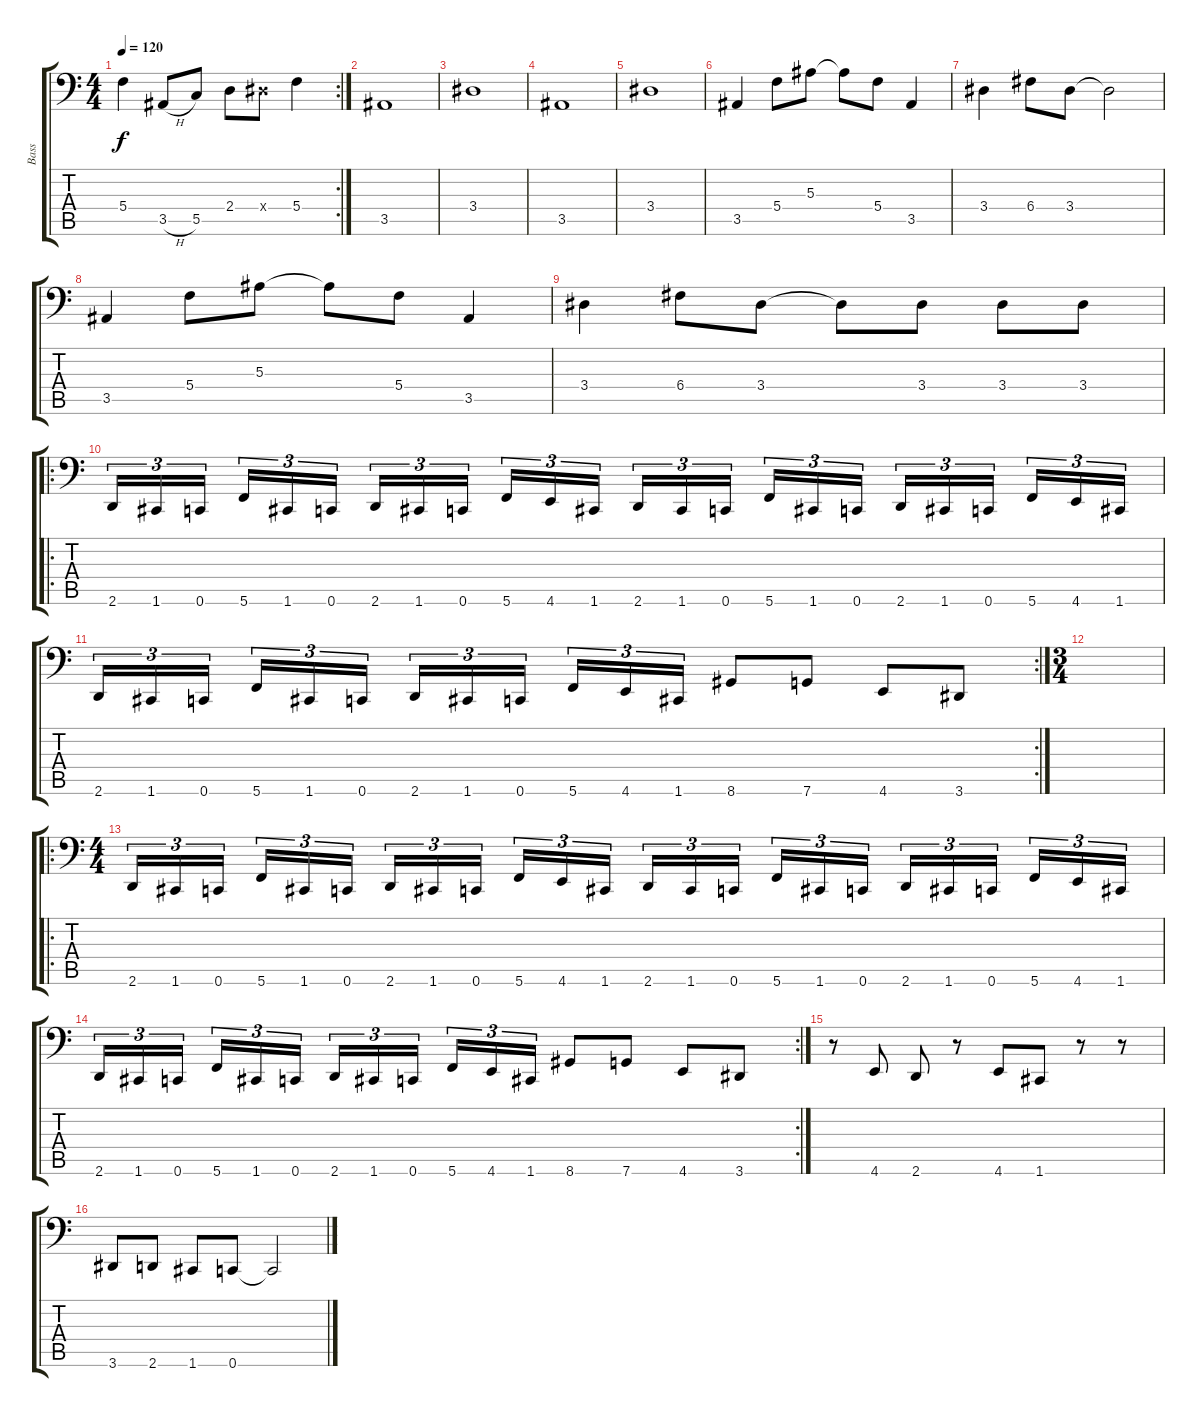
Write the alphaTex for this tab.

\track ("Bass" "Bass") {instrument electricbasspick}
\staff {score tabs}
\tuning (D3 A2 F2 C2 G1 C1) {hide}
\rc 2
\ts (4 4)
\tempo 120
\clef f4
\ks c
5.4{t}.4{dy f} 3.5{h}.8 5.5.8 2.4.8 3.4{x}.8 5.4.4 |
3.5.1 |
3.4.1 |
3.5.1 |
3.4.1 |
3.5.4 5.4.8 5.3.8 5.3{t}.8 5.4.8 3.5.4 |
3.4.4 6.4.8 3.4.8 3.4{t}.2 |
3.5.4 5.4.8 5.3.8 5.3{t}.8 5.4.8 3.5.4 |
3.4.4 6.4.8 3.4.8 3.4{t}.8 3.4.8 3.4.8 3.4.8 |
\ro
2.6.16{tu (3 2)} 1.6.16{tu (3 2)} 0.6.16{tu (3 2) beam splitsecondary} 5.6.16{tu (3 2)} 1.6.16{tu (3 2)} 0.6.16{tu (3 2)} 2.6.16{tu (3 2)} 1.6.16{tu (3 2)} 0.6.16{tu (3 2) beam splitsecondary} 5.6.16{tu (3 2)} 4.6.16{tu (3 2)} 1.6.16{tu (3 2)} 2.6.16{tu (3 2)} 1.6.16{tu (3 2)} 0.6.16{tu (3 2) beam splitsecondary} 5.6.16{tu (3 2)} 1.6.16{tu (3 2)} 0.6.16{tu (3 2)} 2.6.16{tu (3 2)} 1.6.16{tu (3 2)} 0.6.16{tu (3 2) beam splitsecondary} 5.6.16{tu (3 2)} 4.6.16{tu (3 2)} 1.6.16{tu (3 2)} |
\rc 2
2.6.16{tu (3 2)} 1.6.16{tu (3 2)} 0.6.16{tu (3 2) beam splitsecondary} 5.6.16{tu (3 2)} 1.6.16{tu (3 2)} 0.6.16{tu (3 2)} 2.6.16{tu (3 2)} 1.6.16{tu (3 2)} 0.6.16{tu (3 2) beam splitsecondary} 5.6.16{tu (3 2)} 4.6.16{tu (3 2)} 1.6.16{tu (3 2)} 8.6.8 7.6.8 4.6.8 3.6.8 |
\ts (3 4)
|
\ro
\ts (4 4)
2.6.16{tu (3 2)} 1.6.16{tu (3 2)} 0.6.16{tu (3 2) beam splitsecondary} 5.6.16{tu (3 2)} 1.6.16{tu (3 2)} 0.6.16{tu (3 2)} 2.6.16{tu (3 2)} 1.6.16{tu (3 2)} 0.6.16{tu (3 2) beam splitsecondary} 5.6.16{tu (3 2)} 4.6.16{tu (3 2)} 1.6.16{tu (3 2)} 2.6.16{tu (3 2)} 1.6.16{tu (3 2)} 0.6.16{tu (3 2) beam splitsecondary} 5.6.16{tu (3 2)} 1.6.16{tu (3 2)} 0.6.16{tu (3 2)} 2.6.16{tu (3 2)} 1.6.16{tu (3 2)} 0.6.16{tu (3 2) beam splitsecondary} 5.6.16{tu (3 2)} 4.6.16{tu (3 2)} 1.6.16{tu (3 2)} |
\rc 2
2.6.16{tu (3 2)} 1.6.16{tu (3 2)} 0.6.16{tu (3 2) beam splitsecondary} 5.6.16{tu (3 2)} 1.6.16{tu (3 2)} 0.6.16{tu (3 2)} 2.6.16{tu (3 2)} 1.6.16{tu (3 2)} 0.6.16{tu (3 2) beam splitsecondary} 5.6.16{tu (3 2)} 4.6.16{tu (3 2)} 1.6.16{tu (3 2)} 8.6.8 7.6.8 4.6.8 3.6.8 |
r.8 4.6.8 2.6.8 r.8 4.6.8 1.6.8 r.8 r.8 |
3.6.8 2.6.8 1.6.8 0.6.8 0.6{t}.2
